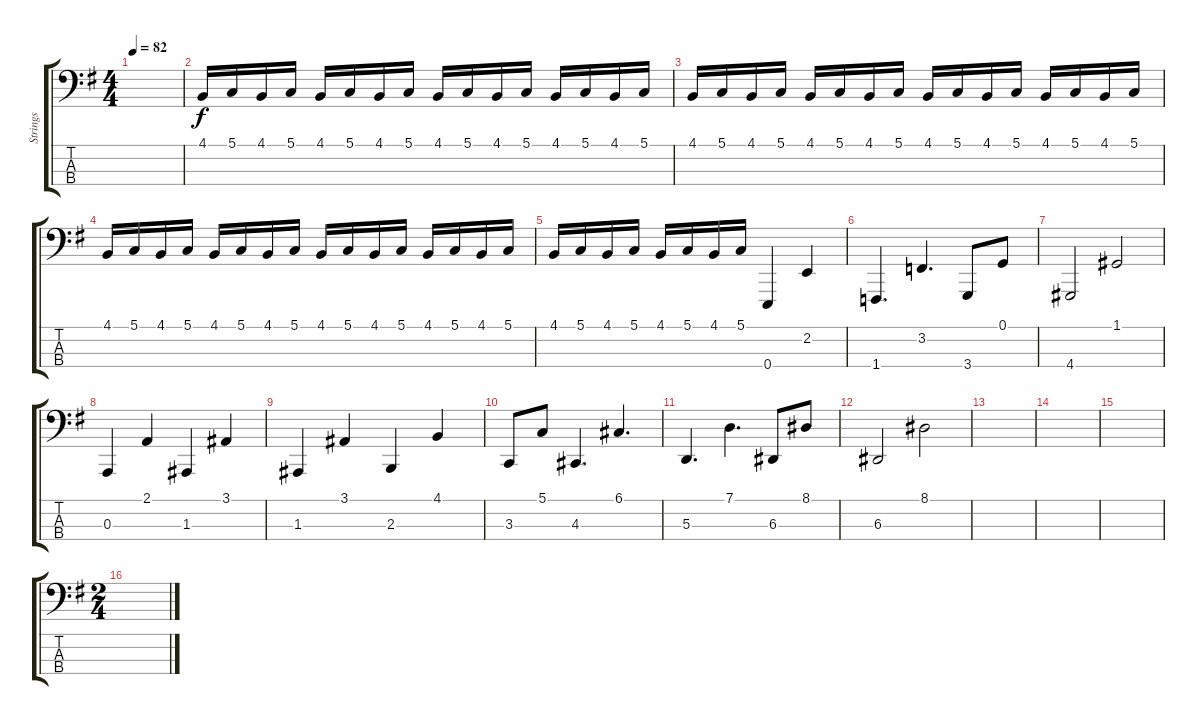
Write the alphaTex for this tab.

\track ("Strings" "Strings") {instrument stringensemble1}
\staff {score tabs}
\tuning (G2 D2 A1 E1) {hide}
\ts (4 4)
\tempo 82
\clef f4
\ks g
|
4.1.16 5.1.16 4.1.16 5.1.16 4.1.16 5.1.16 4.1.16 5.1.16 4.1.16 5.1.16 4.1.16 5.1.16 4.1.16 5.1.16 4.1.16 5.1.16 |
4.1.16 5.1.16 4.1.16 5.1.16 4.1.16 5.1.16 4.1.16 5.1.16 4.1.16 5.1.16 4.1.16 5.1.16 4.1.16 5.1.16 4.1.16 5.1.16 |
4.1.16 5.1.16 4.1.16 5.1.16 4.1.16 5.1.16 4.1.16 5.1.16 4.1.16 5.1.16 4.1.16 5.1.16 4.1.16 5.1.16 4.1.16 5.1.16 |
4.1.16 5.1.16 4.1.16 5.1.16 4.1.16 5.1.16 4.1.16 5.1.16 0.4.4 2.2.4 |
1.4.4{d} 3.2.4{d} 3.4.8 0.1.8 |
4.4.2 1.1.2 |
0.3.4 2.1.4 1.3.4 3.1.4 |
1.3.4 3.1.4 2.3.4 4.1.4 |
3.3.8 5.1.8 4.3.4{d} 6.1.4{d} |
5.3.4{d} 7.1.4{d} 6.3.8 8.1.8 |
6.3.2 8.1.2 |
|
|
|
\ts (2 4)
